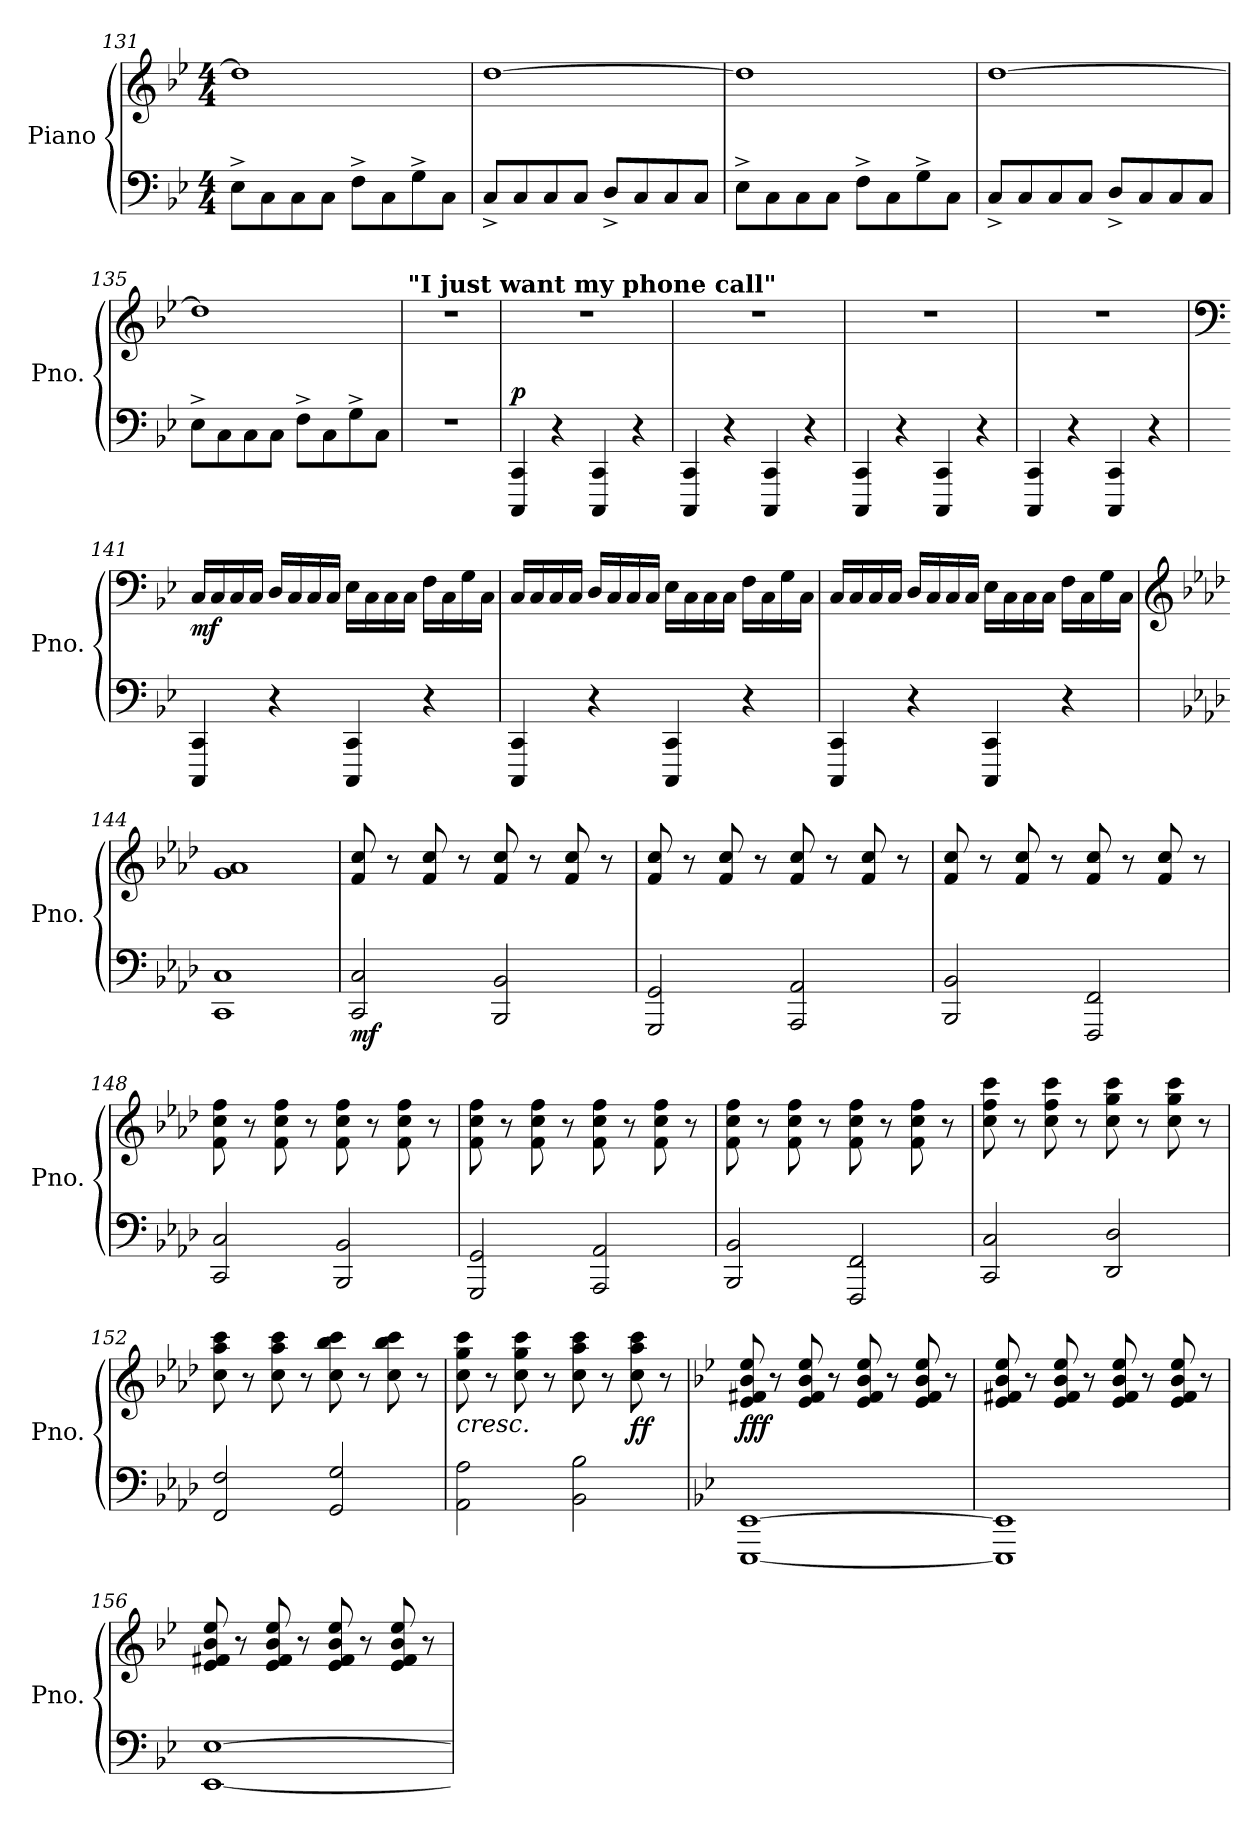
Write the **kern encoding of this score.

**kern	**kern	**dynam
*part1	*part1	*part1
*staff2	*staff1	*staff1/2
*I"Piano	*	*
*I'Pno.	*	*
*clefF4	*clefG2	*
*k[b-e-]	*k[b-e-]	*
*M4/4	*M4/4	*
=131	=131	=131
8E-^\L	1dd]	.
8C\	.	.
8C\	.	.
8C\J	.	.
8F^\L	.	.
8C\	.	.
8G^\	.	.
8C\J	.	.
=132	=132	=132
8C^/L	[1dd	.
8C/	.	.
8C/	.	.
8C/J	.	.
8D^/L	.	.
8C/	.	.
8C/	.	.
8C/J	.	.
!!LO:LB:g=z
=133	=133	=133
8E-^\L	1dd]	.
8C\	.	.
8C\	.	.
8C\J	.	.
8F^\L	.	.
8C\	.	.
8G^\	.	.
8C\J	.	.
=134	=134	=134
8C^/L	[1dd	.
8C/	.	.
8C/	.	.
8C/J	.	.
8D^/L	.	.
8C/	.	.
8C/	.	.
8C/J	.	.
=135	=135	=135
8E-^\L	1dd]	.
8C\	.	.
8C\	.	.
8C\J	.	.
8F^\L	.	.
8C\	.	.
8G^\	.	.
8C\J	.	.
=136	=136	=136
!	!LO:TX:a:B:t="I just want my phone call"	!
1r	1r	.
=137	=137	=137
*	*MM80	*
!	!	!LO:DY:a=2
4CCC/ 4CC/	1r	p
4r	.	.
4CCC/ 4CC/	.	.
4r	.	.
=138	=138	=138
4CCC/ 4CC/	1r	.
4r	.	.
4CCC/ 4CC/	.	.
4r	.	.
=139	=139	=139
4CCC/ 4CC/	1r	.
4r	.	.
4CCC/ 4CC/	.	.
4r	.	.
!!LO:LB:g=z
=140	=140	=140
4CCC/ 4CC/	1r	.
4r	.	.
4CCC/ 4CC/	.	.
4r	.	.
=141	=141	=141
*	*clefF4	*
!	!	!LO:DY:b
4CCC/ 4CC/	16C/LL	mf
.	16C/	.
.	16C/	.
.	16C/JJ	.
4r	16D/LL	.
.	16C/	.
.	16C/	.
.	16C/JJ	.
4CCC/ 4CC/	16E-\LL	.
.	16C\	.
.	16C\	.
.	16C\JJ	.
4r	16F\LL	.
.	16C\	.
.	16G\	.
.	16C\JJ	.
=142	=142	=142
4CCC/ 4CC/	16C/LL	.
.	16C/	.
.	16C/	.
.	16C/JJ	.
4r	16D/LL	.
.	16C/	.
.	16C/	.
.	16C/JJ	.
4CCC/ 4CC/	16E-\LL	.
.	16C\	.
.	16C\	.
.	16C\JJ	.
4r	16F\LL	.
.	16C\	.
.	16G\	.
.	16C\JJ	.
!!LO:LB:g=z
=143	=143	=143
4CCC/ 4CC/	16C/LL	.
.	16C/	.
.	16C/	.
.	16C/JJ	.
4r	16D/LL	.
.	16C/	.
.	16C/	.
.	16C/JJ	.
4CCC/ 4CC/	16E-\LL	.
.	16C\	.
.	16C\	.
.	16C\JJ	.
4r	16F\LL	.
.	16C\	.
.	16G\	.
.	16C\JJ	.
=144	=144	=144
*	*clefG2	*
*k[b-e-a-d-]	*k[b-e-a-d-]	*
*	*MM165	*
1CC 1C	1g 1a-	.
=145	=145	=145
*	*MM177	*
!	!	!LO:DY:b=2
2CC/ 2C/	8f/ 8cc/	mf
.	8r	.
.	8f/ 8cc/	.
.	8r	.
2BBB-/ 2BB-/	8f/ 8cc/	.
.	8r	.
.	8f/ 8cc/	.
.	8r	.
=146	=146	=146
2GGG/ 2GG/	8f/ 8cc/	.
.	8r	.
.	8f/ 8cc/	.
.	8r	.
2AAA-/ 2AA-/	8f/ 8cc/	.
.	8r	.
.	8f/ 8cc/	.
.	8r	.
!!LO:LB:g=z
=147	=147	=147
2BBB-/ 2BB-/	8f/ 8cc/	.
.	8r	.
.	8f/ 8cc/	.
.	8r	.
2FFF/ 2FF/	8f/ 8cc/	.
.	8r	.
.	8f/ 8cc/	.
.	8r	.
=148	=148	=148
2CC/ 2C/	8f\ 8cc\ 8ff\	.
.	8r	.
.	8f\ 8cc\ 8ff\	.
.	8r	.
2BBB-/ 2BB-/	8f\ 8cc\ 8ff\	.
.	8r	.
.	8f\ 8cc\ 8ff\	.
.	8r	.
=149	=149	=149
2GGG/ 2GG/	8f\ 8cc\ 8ff\	.
.	8r	.
.	8f\ 8cc\ 8ff\	.
.	8r	.
2AAA-/ 2AA-/	8f\ 8cc\ 8ff\	.
.	8r	.
.	8f\ 8cc\ 8ff\	.
.	8r	.
=150	=150	=150
2BBB-/ 2BB-/	8f\ 8cc\ 8ff\	.
.	8r	.
.	8f\ 8cc\ 8ff\	.
.	8r	.
2FFF/ 2FF/	8f\ 8cc\ 8ff\	.
.	8r	.
.	8f\ 8cc\ 8ff\	.
.	8r	.
=151	=151	=151
2CC/ 2C/	8cc\ 8ff\ 8ccc\	.
.	8r	.
.	8cc\ 8ff\ 8ccc\	.
.	8r	.
2DD-/ 2D-/	8cc\ 8gg\ 8ccc\	.
.	8r	.
.	8cc\ 8gg\ 8ccc\	.
.	8r	.
!!LO:PB:g=z
=152	=152	=152
2FF/ 2F/	8cc\ 8aa-\ 8ccc\	.
.	8r	.
.	8cc\ 8aa-\ 8ccc\	.
.	8r	.
2GG/ 2G/	8cc\ 8bb-\ 8ccc\	.
.	8r	.
.	8cc\ 8bb-\ 8ccc\	.
.	8r	.
=153	=153	=153
!	!	!LO:HP:b
2AA-\ 2A-\	8cc\ 8gg\ 8ccc\	<
.	8r	.
.	8cc\ 8gg\ 8ccc\	.
.	8r	.
2BB-\ 2B-\	8cc\ 8aa-\ 8ccc\	.
.	8r	.
!	!	!LO:DY:b
.	8cc\ 8aa-\ 8ccc\	ff
.	8r	.
.	.	[
=154	=154	=154
*k[b-e-]	*k[b-e-]	*
!	!	!LO:DY:b
[1EEE- [1EE-	8e-/ 8f#X/ 8b-/ 8ee-/	fff
.	8r	.
.	8e-/ 8f#/ 8b-/ 8ee-/	.
.	8r	.
.	8e-/ 8f#/ 8b-/ 8ee-/	.
.	8r	.
.	8e-/ 8f#/ 8b-/ 8ee-/	.
.	8r	.
=155	=155	=155
1EEE-] 1EE-]	8e-/ 8f#X/ 8b-/ 8ee-/	.
.	8r	.
.	8e-/ 8f#/ 8b-/ 8ee-/	.
.	8r	.
.	8e-/ 8f#/ 8b-/ 8ee-/	.
.	8r	.
.	8e-/ 8f#/ 8b-/ 8ee-/	.
.	8r	.
!!LO:LB:g=z
=156	=156	=156
[1EE- [1E-	8e-/ 8f#X/ 8b-/ 8ee-/	.
.	8r	.
.	8e-/ 8f#/ 8b-/ 8ee-/	.
.	8r	.
.	8e-/ 8f#/ 8b-/ 8ee-/	.
.	8r	.
.	8e-/ 8f#/ 8b-/ 8ee-/	.
.	8r	.
=	=	=
*-	*-	*-
